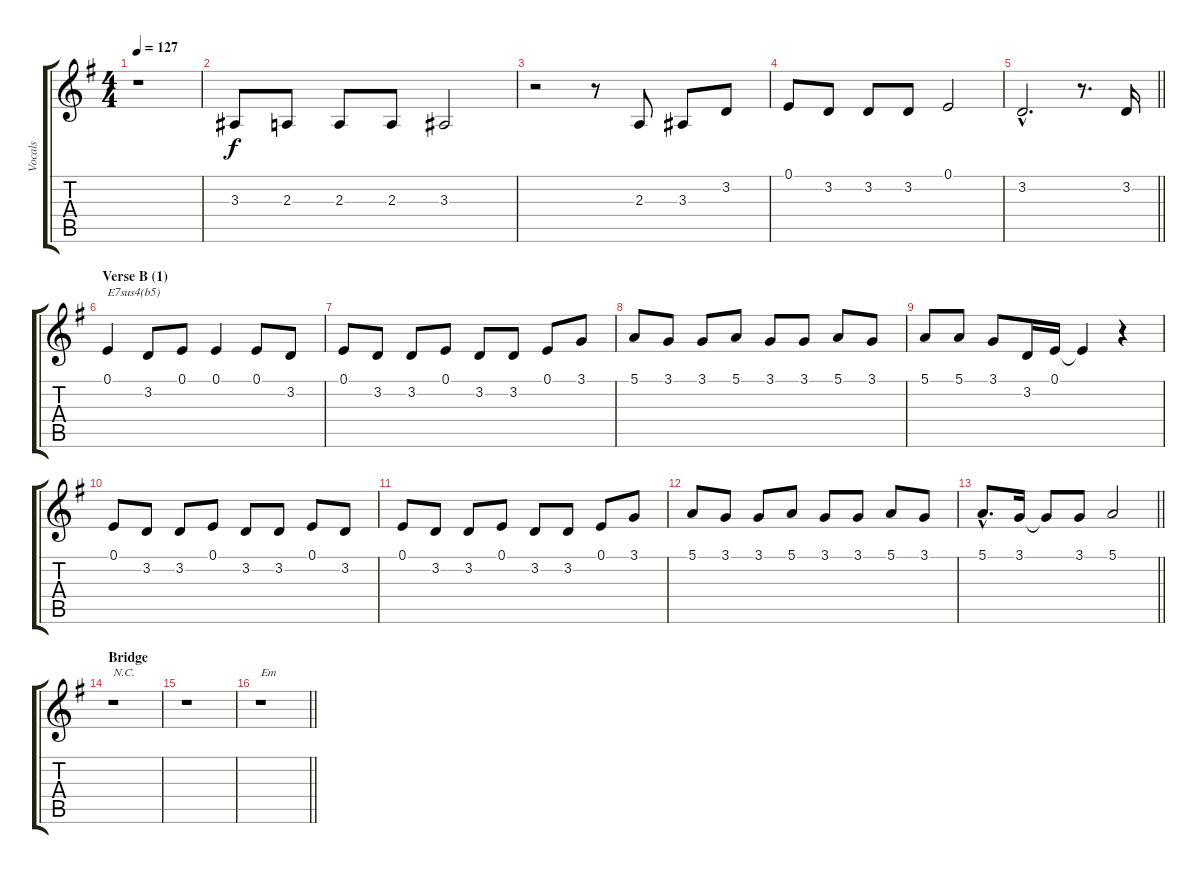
\track ("Vocals" "Vocals") {instrument sopranosax}
\staff {score tabs}
\tuning (E4 B3 G3 D3 A2 E2) {hide}
\ts (4 4)
\tempo 127
\clef g2
\ks eminor
r.1{dy f} |
3.3.8 2.3.8 2.3.8 2.3.8 3.3.2 |
r.2 r.8 2.3.8 3.3.8 3.2.8 |
0.1.8 3.2.8 3.2.8 3.2.8 0.1.2 |
\barLineRight lightlight
3.2{hac}.2{d} r.8{d} 3.2.16 |
\section ("" "Verse B (1)")
0.1.4{txt "E7sus4(b5)"} 3.2.8 0.1.8 0.1.4 0.1.8 3.2.8 |
0.1.8 3.2.8 3.2.8 0.1.8 3.2.8 3.2.8 0.1.8 3.1.8 |
5.1.8 3.1.8 3.1.8 5.1.8 3.1.8 3.1.8 5.1.8 3.1.8 |
5.1.8 5.1.8 3.1.8 3.2.16 0.1.16 0.1{t}.4 r.4 |
0.1.8 3.2.8 3.2.8 0.1.8 3.2.8 3.2.8 0.1.8 3.2.8 |
0.1.8 3.2.8 3.2.8 0.1.8 3.2.8 3.2.8 0.1.8 3.1.8 |
5.1.8 3.1.8 3.1.8 5.1.8 3.1.8 3.1.8 5.1.8 3.1.8 |
\barLineRight lightlight
5.1{hac}.8{d} 3.1.16 3.1{t}.8 3.1.8 5.1.2 |
\section ("" "Bridge")
r.1{txt "N.C."} |
r.1 |
\barLineRight lightlight
r.1{txt "Em"}
